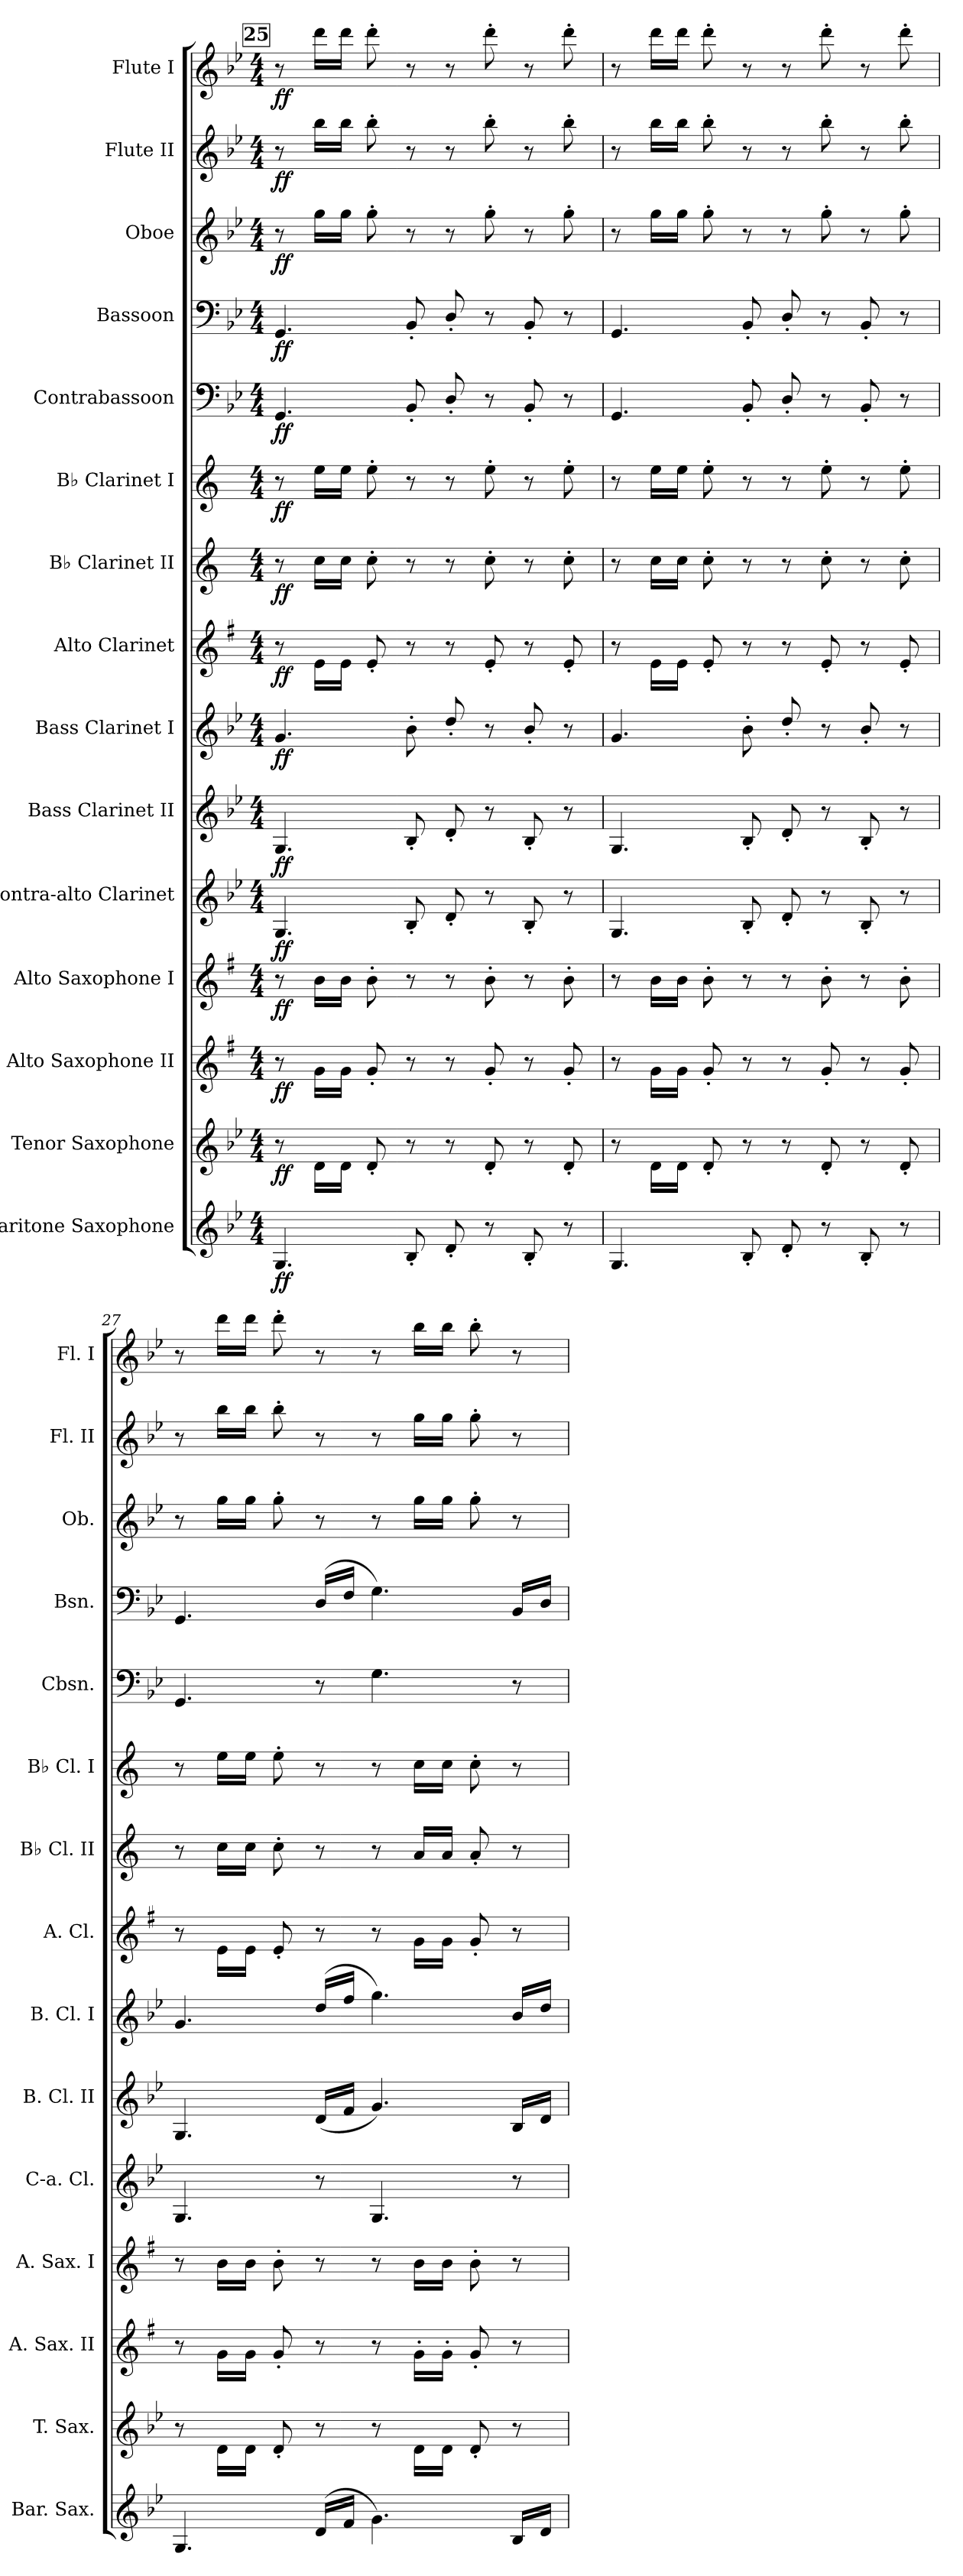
**kern	**dynam	**kern	**dynam	**kern	**dynam	**kern	**dynam	**kern	**dynam	**kern	**dynam	**kern	**dynam	**kern	**dynam	**kern	**dynam	**kern	**dynam	**kern	**dynam	**kern	**dynam	**kern	**dynam	**kern	**dynam	**kern	**dynam
*part15	*part15	*part14	*part14	*part13	*part13	*part12	*part12	*part11	*part11	*part10	*part10	*part9	*part9	*part8	*part8	*part7	*part7	*part6	*part6	*part5	*part5	*part4	*part4	*part3	*part3	*part2	*part2	*part1	*part1
*staff15	*staff15	*staff14	*staff14	*staff13	*staff13	*staff12	*staff12	*staff11	*staff11	*staff10	*staff10	*staff9	*staff9	*staff8	*staff8	*staff7	*staff7	*staff6	*staff6	*staff5	*staff5	*staff4	*staff4	*staff3	*staff3	*staff2	*staff2	*staff1	*staff1
*I"Baritone Saxophone	*	*I"Tenor Saxophone	*	*I"Alto Saxophone II	*	*I"Alto Saxophone I	*	*I"Contra-alto Clarinet	*	*I"Bass Clarinet II	*	*I"Bass Clarinet I	*	*I"Alto Clarinet	*	*I"B♭ Clarinet II	*	*I"B♭ Clarinet I	*	*I"Contrabassoon	*	*I"Bassoon	*	*I"Oboe	*	*I"Flute II	*	*I"Flute I	*
*I'Bar. Sax.	*	*I'T. Sax.	*	*I'A. Sax. II	*	*I'A. Sax. I	*	*I'C-a. Cl.	*	*I'B. Cl. II	*	*I'B. Cl. I	*	*I'A. Cl.	*	*I'B♭ Cl. II	*	*I'B♭ Cl. I	*	*I'Cbsn.	*	*I'Bsn.	*	*I'Ob.	*	*I'Fl. II	*	*I'Fl. I	*
!!LO:PB:g=z
*clefG2	*	*clefG2	*	*clefG2	*	*clefG2	*	*clefG2	*	*clefG2	*	*clefG2	*	*clefG2	*	*clefG2	*	*clefG2	*	*clefF4	*	*clefF4	*	*clefG2	*	*clefG2	*	*clefG2	*
*ITrd12c21	*	*ITrd8c14	*	*ITrd5c9	*	*ITrd5c9	*	*ITrd12c21	*	*ITrd8c14	*	*ITrd8c14	*	*ITrd5c9	*	*ITrd1c2	*	*ITrd1c2	*	*ITrd7c12	*	*	*	*	*	*	*	*	*
*k[b-e-]	*	*k[b-e-]	*	*k[b-e-]	*	*k[b-e-]	*	*k[b-e-]	*	*k[b-e-]	*	*k[b-e-]	*	*k[b-e-]	*	*k[b-e-]	*	*k[b-e-]	*	*k[b-e-]	*	*k[b-e-]	*	*k[b-e-]	*	*k[b-e-]	*	*k[b-e-]	*
*M4/4	*	*M4/4	*	*M4/4	*	*M4/4	*	*M4/4	*	*M4/4	*	*M4/4	*	*M4/4	*	*M4/4	*	*M4/4	*	*M4/4	*	*M4/4	*	*M4/4	*	*M4/4	*	*M4/4	*
!!LO:REH:place=s1:a:B:fs=14:t=25
=25	=25	=25	=25	=25	=25	=25	=25	=25	=25	=25	=25	=25	=25	=25	=25	=25	=25	=25	=25	=25	=25	=25	=25	=25	=25	=25	=25	=25	=25
!	!LO:DY:b	!	!LO:DY:b	!	!LO:DY:b	!	!LO:DY:b	!	!LO:DY:b	!	!LO:DY:b	!	!LO:DY:b	!	!LO:DY:b	!	!LO:DY:b	!	!LO:DY:b	!	!LO:DY:b	!	!LO:DY:b	!	!LO:DY:b	!	!LO:DY:b	!	!LO:DY:b
4.GG/	ff	8r	ff	8r	ff	8r	ff	4.GG/	ff	4.GG/	ff	4.G/	ff	8r	ff	8r	ff	8r	ff	4.GGG/	ff	4.GG/	ff	8r	ff	8r	ff	8r	ff
.	.	16D\LL	.	16B-\LL	.	16d\LL	.	.	.	.	.	.	.	16G\LL	.	16b-\LL	.	16dd\LL	.	.	.	.	.	16gg\LL	.	16bb-\LL	.	16ddd\LL	.
.	.	16D\JJ	.	16B-\JJ	.	16d\JJ	.	.	.	.	.	.	.	16G\JJ	.	16b-\JJ	.	16dd\JJ	.	.	.	.	.	16gg\JJ	.	16bb-\JJ	.	16ddd\JJ	.
.	.	8D'/	.	8B-'/	.	8d'\	.	.	.	.	.	.	.	8G'/	.	8b-'\	.	8dd'\	.	.	.	.	.	8gg'\	.	8bb-'\	.	8ddd'\	.
8BB-'/	.	8r	.	8r	.	8r	.	8BB-'/	.	8BB-'/	.	8B-'\	.	8r	.	8r	.	8r	.	8BBB-'/	.	8BB-'/	.	8r	.	8r	.	8r	.
8D'/	.	8r	.	8r	.	8r	.	8D'/	.	8D'/	.	8d'/	.	8r	.	8r	.	8r	.	8DD'/	.	8D'/	.	8r	.	8r	.	8r	.
8r	.	8D'/	.	8B-'/	.	8d'\	.	8r	.	8r	.	8r	.	8G'/	.	8b-'\	.	8dd'\	.	8r	.	8r	.	8gg'\	.	8bb-'\	.	8ddd'\	.
8BB-'/	.	8r	.	8r	.	8r	.	8BB-'/	.	8BB-'/	.	8B-'/	.	8r	.	8r	.	8r	.	8BBB-'/	.	8BB-'/	.	8r	.	8r	.	8r	.
8r	.	8D'/	.	8B-'/	.	8d'\	.	8r	.	8r	.	8r	.	8G'/	.	8b-'\	.	8dd'\	.	8r	.	8r	.	8gg'\	.	8bb-'\	.	8ddd'\	.
=26	=26	=26	=26	=26	=26	=26	=26	=26	=26	=26	=26	=26	=26	=26	=26	=26	=26	=26	=26	=26	=26	=26	=26	=26	=26	=26	=26	=26	=26
4.GG/	.	8r	.	8r	.	8r	.	4.GG/	.	4.GG/	.	4.G/	.	8r	.	8r	.	8r	.	4.GGG/	.	4.GG/	.	8r	.	8r	.	8r	.
.	.	16D\LL	.	16B-\LL	.	16d\LL	.	.	.	.	.	.	.	16G\LL	.	16b-\LL	.	16dd\LL	.	.	.	.	.	16gg\LL	.	16bb-\LL	.	16ddd\LL	.
.	.	16D\JJ	.	16B-\JJ	.	16d\JJ	.	.	.	.	.	.	.	16G\JJ	.	16b-\JJ	.	16dd\JJ	.	.	.	.	.	16gg\JJ	.	16bb-\JJ	.	16ddd\JJ	.
.	.	8D'/	.	8B-'/	.	8d'\	.	.	.	.	.	.	.	8G'/	.	8b-'\	.	8dd'\	.	.	.	.	.	8gg'\	.	8bb-'\	.	8ddd'\	.
8BB-'/	.	8r	.	8r	.	8r	.	8BB-'/	.	8BB-'/	.	8B-'\	.	8r	.	8r	.	8r	.	8BBB-'/	.	8BB-'/	.	8r	.	8r	.	8r	.
8D'/	.	8r	.	8r	.	8r	.	8D'/	.	8D'/	.	8d'/	.	8r	.	8r	.	8r	.	8DD'/	.	8D'/	.	8r	.	8r	.	8r	.
8r	.	8D'/	.	8B-'/	.	8d'\	.	8r	.	8r	.	8r	.	8G'/	.	8b-'\	.	8dd'\	.	8r	.	8r	.	8gg'\	.	8bb-'\	.	8ddd'\	.
8BB-'/	.	8r	.	8r	.	8r	.	8BB-'/	.	8BB-'/	.	8B-'/	.	8r	.	8r	.	8r	.	8BBB-'/	.	8BB-'/	.	8r	.	8r	.	8r	.
8r	.	8D'/	.	8B-'/	.	8d'\	.	8r	.	8r	.	8r	.	8G'/	.	8b-'\	.	8dd'\	.	8r	.	8r	.	8gg'\	.	8bb-'\	.	8ddd'\	.
=27	=27	=27	=27	=27	=27	=27	=27	=27	=27	=27	=27	=27	=27	=27	=27	=27	=27	=27	=27	=27	=27	=27	=27	=27	=27	=27	=27	=27	=27
4.GG/	.	8r	.	8r	.	8r	.	4.GG/	.	4.GG/	.	4.G/	.	8r	.	8r	.	8r	.	4.GGG/	.	4.GG/	.	8r	.	8r	.	8r	.
.	.	16D\LL	.	16B-\LL	.	16d\LL	.	.	.	.	.	.	.	16G\LL	.	16b-\LL	.	16dd\LL	.	.	.	.	.	16gg\LL	.	16bb-\LL	.	16ddd\LL	.
.	.	16D\JJ	.	16B-\JJ	.	16d\JJ	.	.	.	.	.	.	.	16G\JJ	.	16b-\JJ	.	16dd\JJ	.	.	.	.	.	16gg\JJ	.	16bb-\JJ	.	16ddd\JJ	.
.	.	8D'/	.	8B-'/	.	8d'\	.	.	.	.	.	.	.	8G'/	.	8b-'\	.	8dd'\	.	.	.	.	.	8gg'\	.	8bb-'\	.	8ddd'\	.
(>16D/LL	.	8r	.	8r	.	8r	.	8r	.	(>16D/LL	.	(>16d/LL	.	8r	.	8r	.	8r	.	8r	.	(>16D/LL	.	8r	.	8r	.	8r	.
16F/JJ	.	.	.	.	.	.	.	.	.	16F/JJ	.	16f/JJ	.	.	.	.	.	.	.	.	.	16F/JJ	.	.	.	.	.	.	.
4.G\)	.	8r	.	8r	.	8r	.	4.GG/	.	4.G/)	.	4.g\)	.	8r	.	8r	.	8r	.	4.GG\	.	4.G\)	.	8r	.	8r	.	8r	.
.	.	16D\LL	.	16B-'\LL	.	16d\LL	.	.	.	.	.	.	.	16B-\LL	.	16g/LL	.	16b-\LL	.	.	.	.	.	16gg\LL	.	16gg\LL	.	16bb-\LL	.
.	.	16D\JJ	.	16B-'\JJ	.	16d\JJ	.	.	.	.	.	.	.	16B-\JJ	.	16g/JJ	.	16b-\JJ	.	.	.	.	.	16gg\JJ	.	16gg\JJ	.	16bb-\JJ	.
.	.	8D'/	.	8B-'/	.	8d'\	.	.	.	.	.	.	.	8B-'/	.	8g'/	.	8b-'\	.	.	.	.	.	8gg'\	.	8gg'\	.	8bb-'\	.
16BB-/LL	.	8r	.	8r	.	8r	.	8r	.	16BB-/LL	.	16B-/LL	.	8r	.	8r	.	8r	.	8r	.	16BB-/LL	.	8r	.	8r	.	8r	.
16D/JJ	.	.	.	.	.	.	.	.	.	16D/JJ	.	16d/JJ	.	.	.	.	.	.	.	.	.	16D/JJ	.	.	.	.	.	.	.
=	=	=	=	=	=	=	=	=	=	=	=	=	=	=	=	=	=	=	=	=	=	=	=	=	=	=	=	=	=
*-	*-	*-	*-	*-	*-	*-	*-	*-	*-	*-	*-	*-	*-	*-	*-	*-	*-	*-	*-	*-	*-	*-	*-	*-	*-	*-	*-	*-	*-
